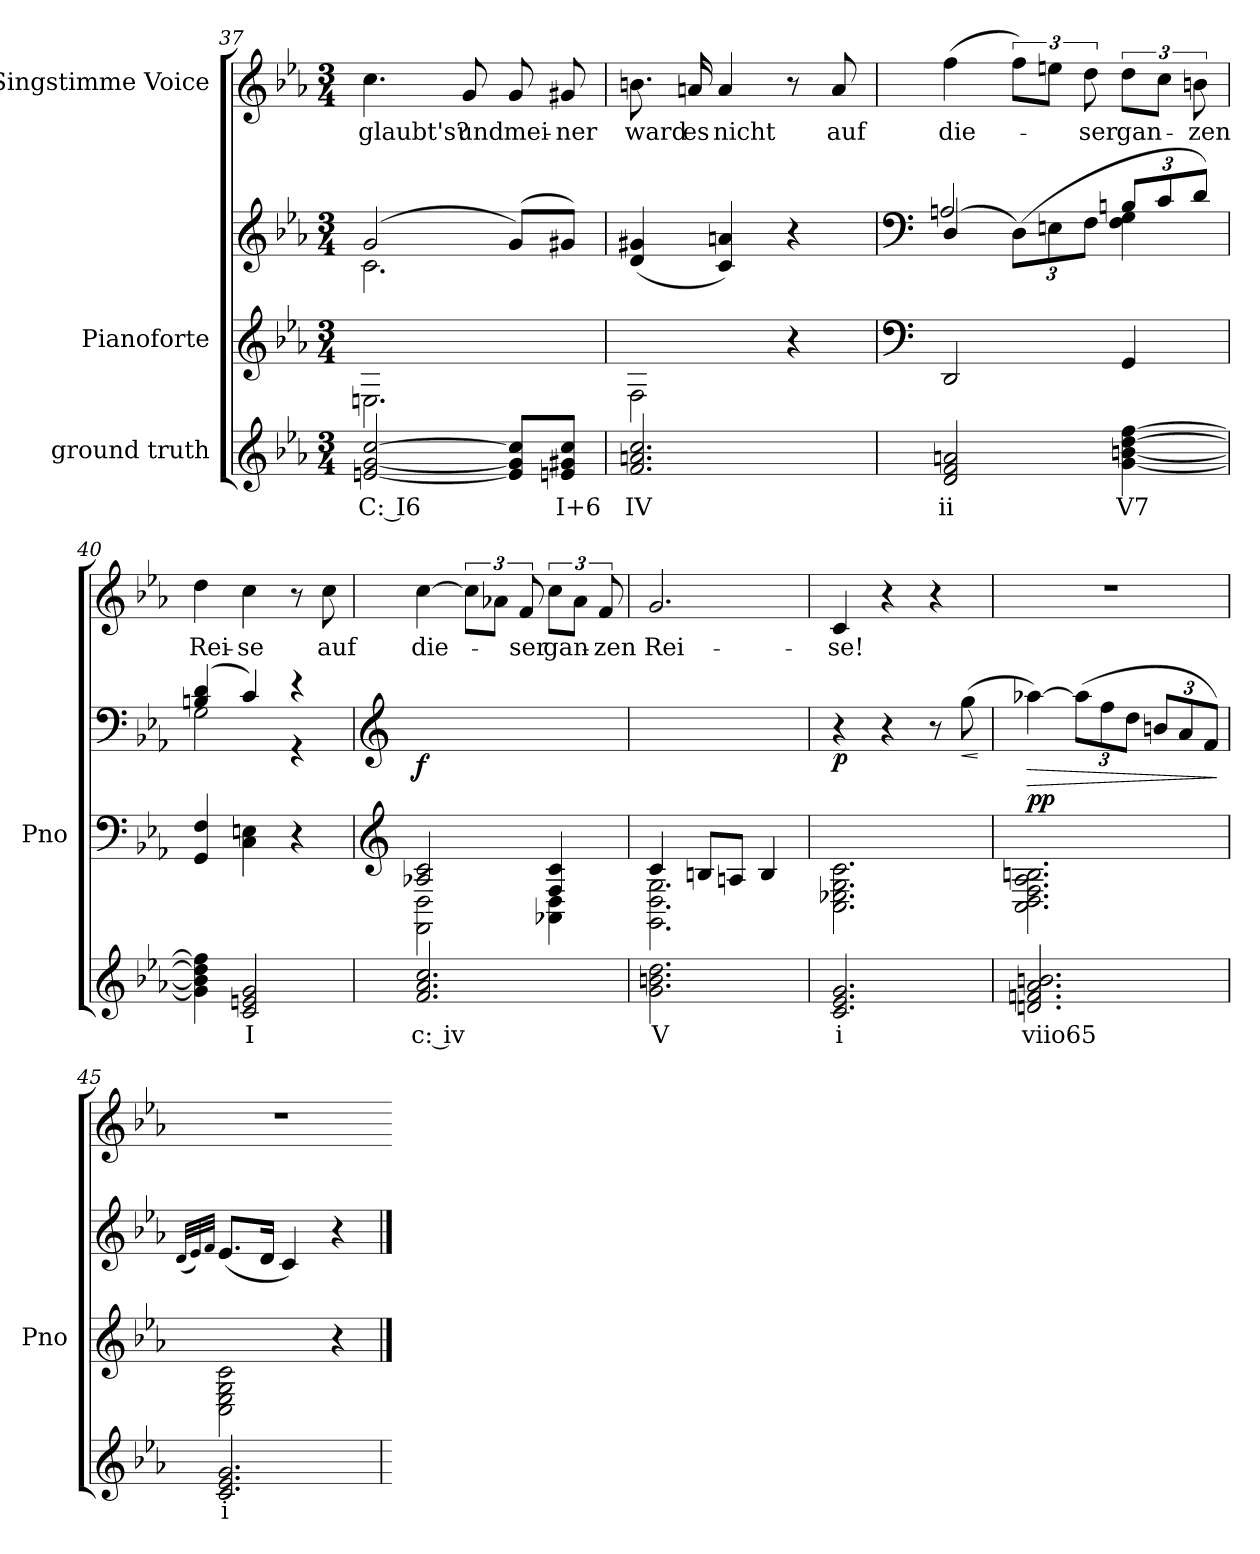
**kern	**text	**kern	**kern	**dynam	**kern	**text
*part3	*part3	*part2	*part2	*part2	*part1	*part1
*staff4	*staff4	*staff3	*staff2	*staff2/3	*staff1	*staff1
*I"ground truth	*	*I"Pianoforte	*	*	*I"Singstimme Voice	*
*	*	*I'Pno	*	*	*	*
*	*	*clefG2	*clefG2	*	*clefG2	*
*k[b-e-a-]	*	*k[b-e-a-]	*k[b-e-a-]	*	*k[b-e-a-]	*
*M3/4	*	*M3/4	*M3/4	*	*M3/4	*
=37	=37	=37	=37	=37	=37	=37
*	*	*	*^	*	*	*
!	!	!	!	!	!	!	!LO:LY:b
[2en [2g [2cc	C: I6	2.En\	(>2g/	2.c\	.	4.cc\	glaubt's?
!	!	!	!	!	!	!	!LO:LY:b
.	.	.	.	.	.	8g/	und
!	!	!	!	!	!	!	!LO:LY:b
8e] 8g] 8cc]L	.	.	(>8g/L)	.	.	8g/	mei-
!	!	!	!	!	!	!	!LO:LY:b
8en 8g#X 8ccJ	I+6	.	8g#X/J)	.	.	8g#X/	-ner
*	*	*	*v	*v	*	*	*
=38	=38	=38	=38	=38	=38	=38
!	!	!	!	!	!	!LO:LY:b
2.f 2.an 2.cc	IV	2F\	(<4d/ 4g#X/	.	8.bn\	ward
!	!	!	!	!	!	!LO:LY:b
.	.	.	.	.	16an/	es
!	!	!	!	!	!	!LO:LY:b
.	.	.	4c/ 4an/)	.	4a/	nicht
.	.	4r	4r	.	8r	.
!	!	!	!	!	!	!LO:LY:b
.	.	.	.	.	8a/	auf
=39	=39	=39	=39	=39	=39	=39
*	*	*clefF4	*clefF4	*	*	*
*	*	*	*^	*	*	*
!	!	!	!	!	!	!	!LO:LY:b
2d 2f 2an	ii	2DD/	(>4D/	2An/	.	(>4ff\	die-
*	*	*	*Xbrackettup	*	*	*	*
.	.	.	(>12D\L)	.	.	12ff\L)	.
.	.	.	12En\	.	.	12een\J	.
!	!	!	!	!	!	!	!LO:LY:b
.	.	.	12F\J	.	.	12dd\	-ser
!	!	!	!	!	!	!	!LO:LY:b
[4g [4bn [4dd [4ff	V7	4GG/	12Bn/L	4F\ 4G\	.	12dd\L	gan-
.	.	.	12c/	.	.	12cc\J	.
!	!	!	!	!	!	!	!LO:LY:b
.	.	.	12d/J)	.	.	12bn\	-zen
!!LO:PB:g=z
=40	=40	=40	=40	=40	=40	=40	=40
!	!	!	!	!	!	!	!LO:LY:b
4g] 4b] 4dd] 4ff]	.	4GG/ 4F/	(>4Bn/ 4d/	2G\	.	4dd\	Rei-
!	!	!	!	!	!	!	!LO:LY:b
2c 2en 2g	I	4C\ 4En\	4c/)	.	.	4cc\	-se
.	.	4r	4r	4r	.	8r	.
!	!	!	!	!	!	!	!LO:LY:b
.	.	.	.	.	.	8cc\	auf
*	*	*	*v	*v	*	*	*
=41	=41	=41	=41	=41	=41	=41
*	*	*clefG2	*clefG2	*	*	*
*	*	*^	*	*	*	*
!	!	!	!	!	!LO:DY:b	!	!LO:LY:b
2.f 2.a- 2.cc	c: iv	2A-X/ 2c/	2FF\ 2D\	2.ryy	f	[4cc\	die-
.	.	.	.	.	.	12cc\L]	.
.	.	.	.	.	.	12a-X\J	.
!	!	!	!	!	!	!	!LO:LY:b
.	.	.	.	.	.	12f/	-ser
!	!	!	!	!	!	!	!LO:LY:b
.	.	4F/ 4c/	4AA-X\ 4D\	.	.	12cc\L	gan-
.	.	.	.	.	.	12a-\J	.
!	!	!	!	!	!	!	!LO:LY:b
.	.	.	.	.	.	12f/	-zen
=42	=42	=42	=42	=42	=42	=42	=42
!	!	!	!	!	!	!	!LO:LY:b
2.g 2.bn 2.dd	V	4c/	2.GG\ 2.D\ 2.G\	2.ryy	.	2.g/	Rei-
.	.	8Bn/L	.	.	.	.	.
.	.	8An/J	.	.	.	.	.
.	.	4B/	.	.	.	.	.
*	*	*v	*v	*	*	*	*
=43	=43	=43	=43	=43	=43	=43
!	!	!	!	!LO:DY:b	!	!LO:LY:b
2.c 2.e- 2.g	i	2.C\ 2.E-X\ 2.G\ 2.c\	4r	p	4c/	-se!
.	.	.	4r	.	4r	.
.	.	.	8r	.	4r	.
!	!	!	!	!LO:HP:b	!	!
.	.	.	(>8gg\	<	.	.
.	.	.	.	[	.	.
=44	=44	=44	=44	=44	=44	=44
!	!	!	!	!LO:HP:b	!	!
!	!	!	!	!LO:DY:n=1:a=2	!	!
2.dn 2.fn 2.a- 2.bn	viio65	2.C\ 2.D\ 2.F\ 2.A-\ 2.Bn\	[4aa-X\)	> pp	2.r	.
.	.	.	(>12aa-\L]	.	.	.
.	.	.	12ff\	.	.	.
.	.	.	12dd\J	.	.	.
.	.	.	12bn/L	.	.	.
.	.	.	12a-/	.	.	.
.	.	.	12f/J)	.	.	.
.	.	.	.	]	.	.
=45	=45	=45	=45	=45	=45	=45
.	.	.	(<32qd/LLL	.	.	.
.	.	.	32qe-/)	.	.	.
.	.	.	32qf/JJJ	.	.	.
2.c 2.e- 2.g	i	2C\ 2E-\ 2G\ 2c\	(<8.e-/L	.	2.r	.
.	.	.	16d/Jk	.	.	.
.	.	.	4c/)	.	.	.
.	.	4r	4r	.	.	.
=	==	==	==	==	==	==
*-	*-	*-	*-	*-	*-	*-
